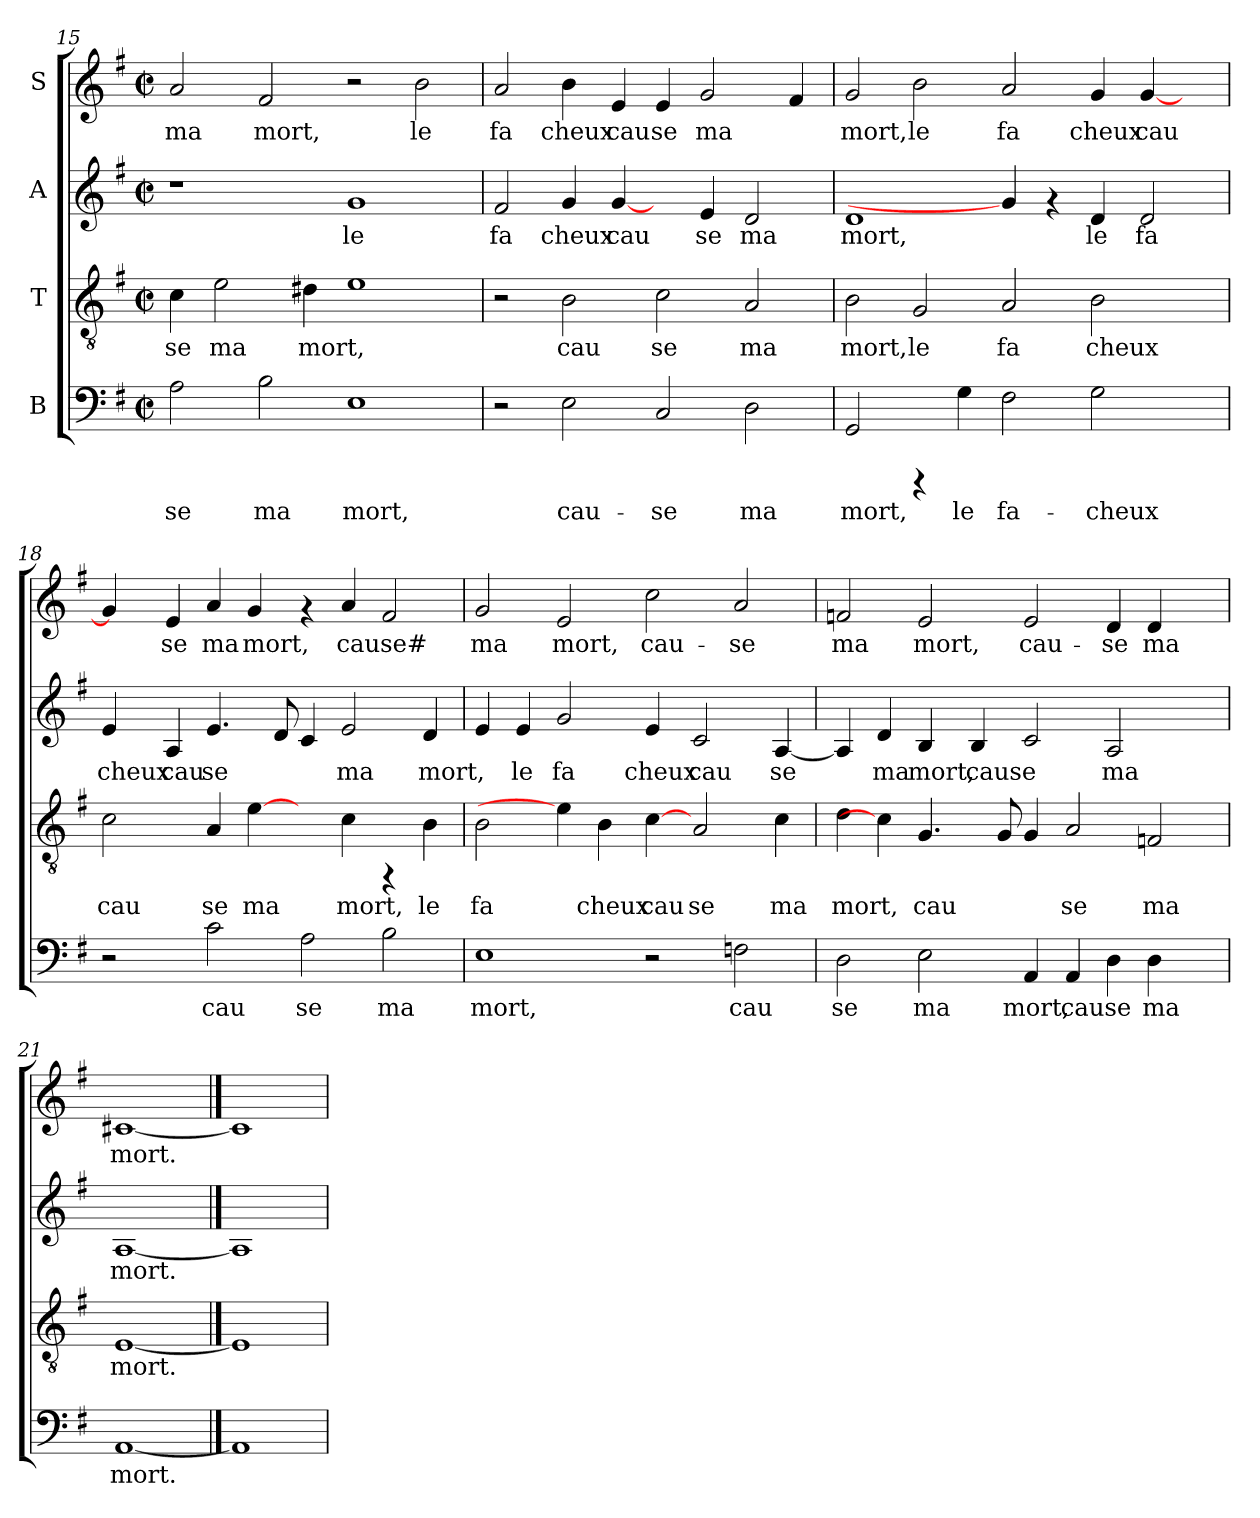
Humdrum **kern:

**kern	**text	**kern	**text	**kern	**text	**kern	**text
*part4	*part4	*part3	*part3	*part2	*part2	*part1	*part1
*staff4	*staff4	*staff3	*staff3	*staff2	*staff2	*staff1	*staff1
*I"B	*	*I"T	*	*I"A	*	*I"S	*
*clefF4	*	*clefGv2	*	*clefG2	*	*clefG2	*
*k[f#]	*	*k[f#]	*	*k[f#]	*	*k[f#]	*
*G:	*	*G:	*	*G:	*	*G:	*
*M2/2	*	*M2/2	*	*M2/2	*	*M2/2	*
*met(c|)	*	*met(c|)	*	*met(c|)	*	*met(c|)	*
=15	=15	=15	=15	=15	=15	=15	=15
!	!LO:LY:b:cj	!	!LO:LY:b:cj	!	!	!	!LO:LY:b:cj
2A\	-se	4c\	se	1r	.	2a/	ma
!	!	!	!LO:LY:b:cj	!	!	!	!
.	.	2e\	ma	.	.	.	.
!	!LO:LY:b:cj	!	!	!	!	!	!LO:LY:b:cj
2B\	ma	.	.	.	.	2f#/	mort,
!	!	!	!LO:LY:b:cj	!	!	!	!
.	.	4d#\	mort,	.	.	.	.
!	!LO:LY:b:cj	!	!LO:LY:b:cj	!	!LO:LY:b:cj	!	!
1E	mort,	1e	.	1g	le	2r	.
!	!	!	!	!	!	!	!LO:LY:b:cj
.	.	.	.	.	.	2b\	le
=16	=16	=16	=16	=16	=16	=16	=16
!	!	!	!	!	!LO:LY:b:cj	!	!LO:LY:b:cj
2r	.	2r	.	2f#/	fa	2a/	fa
!	!LO:LY:b:cj	!	!LO:LY:b:cj	!	!LO:LY:b:cj	!	!LO:LY:b:cj
2E\	cau-	2B\	cau	4g/	cheux	4b\	cheux
!	!	!	!	!	!LO:LY:b:cj	!	!LO:LY:b:cj
.	.	.	.	[4g/	cau	4e/	cau
!	!LO:LY:b:cj	!	!LO:LY:b:cj	!	!	!	!LO:LY:b:cj
2C/	-se	2c\	se	4ryy	.	4e/	se
!	!	!	!	!	!LO:LY:b:cj	!	!LO:LY:b:cj
.	.	.	.	4e/	se	2g/	ma
!	!LO:LY:b:cj	!	!LO:LY:b:cj	!	!LO:LY:b:cj	!	!
2D\	ma	2A/	ma	2d/	ma	.	.
!	!	!	!	!	!	!	!LO:LY:b:cj
.	.	.	.	.	.	4f#/	.
=17	=17	=17	=17	=17	=17	=17	=17
!	!LO:LY:b:cj	!	!LO:LY:b:cj	!	!LO:LY:b:cj	!	!LO:LY:b:cj
2GG/	mort,	2B\	mort,	1d	mort,	2g/	mort,
!	!	!	!LO:LY:b:cj	!	!	!	!LO:LY:b:cj
4rCCC	.	2G/	le	.	.	2b\	le
!	!LO:LY:b:cj	!	!	!	!	!	!
4G\	le	.	.	.	.	.	.
!	!LO:LY:b:cj	!	!LO:LY:b:cj	!	!	!	!LO:LY:b:cj
2F#\	fa-	2A/	fa	4g/]	.	2a/	fa
.	.	.	.	4rf	.	.	.
!	!LO:LY:b:cj	!	!LO:LY:b:cj	!	!LO:LY:b:cj	!	!LO:LY:b:cj
2G\	-cheux	2B\	cheux	4d/	le	4g/	cheux
!	!	!	!	!	!LO:LY:b:cj	!	!LO:LY:b:cj
.	.	.	.	2d/	fa	[<4g/	cau
4ryy	.	4ryy	.	.	.	4ryy	.
!!LO:PB:g=z
=18	=18	=18	=18	=18	=18	=18	=18
!	!	!	!LO:LY:b:cj	!	!LO:LY:b:cj	!	!LO:LY:b:cj
2r	.	2c\	cau	4e/	cheux	4g/]	.
!	!	!	!	!	!LO:LY:b:cj	!	!LO:LY:b:cj
.	.	.	.	4A/	cau	4e/	se
!	!LO:LY:b:cj	!	!LO:LY:b:cj	!	!LO:LY:b:cj	!	!LO:LY:b:cj
2c\	cau	4A/	se	4.e/	se	4a/	ma
!	!	!	!LO:LY:b:cj	!	!	!	!LO:LY:b:cj
.	.	[4e\	ma	.	.	4g/	mort,
!	!	!	!	!	!LO:LY:b:cj	!	!
.	.	.	.	8d/	.	.	.
!	!LO:LY:b:cj	!	!	!	!LO:LY:b:cj	!	!
2A\	se	4ryy	.	4c/	.	4rf	.
!	!	!	!LO:LY:b:cj	!	!LO:LY:b:cj	!	!LO:LY:b:cj
.	.	4c\	mort,	2e/	ma	4a/	cause#
!	!LO:LY:b:cj	!	!	!	!	!	!LO:LY:b:cj
2B\	ma	4rFF	.	.	.	2f#/	.
!	!	!	!LO:LY:b:cj	!	!LO:LY:b:cj	!	!
.	.	4B\	le	4d/	mort,	.	.
=19	=19	=19	=19	=19	=19	=19	=19
!	!LO:LY:b:cj	!	!LO:LY:b:cj	!	!LO:LY:b:cj	!	!LO:LY:b:cj
1E	mort,	2B\	fa	4e/	.	2g/	ma
!	!	!	!	!	!LO:LY:b:cj	!	!
.	.	.	.	4e/	le	.	.
!	!	!	!	!	!LO:LY:b:cj	!	!LO:LY:b:cj
.	.	4e\]	.	2g/	fa	2e/	mort,
!	!	!	!LO:LY:b:cj	!	!	!	!
.	.	4B\	cheux	.	.	.	.
!	!	!	!LO:LY:b:cj	!	!LO:LY:b:cj	!	!LO:LY:b:cj
2r	.	[4c\	cau	4e/	cheux	2cc\	cau-
!	!	!	!LO:LY:b:cj	!	!LO:LY:b:cj	!	!
.	.	2A/	se	2c/	cau	.	.
!	!LO:LY:b:cj	!	!	!	!	!	!LO:LY:b:cj
2Fn\	cau	.	.	.	.	2a/	-se
!	!	!	!LO:LY:b:cj	!	!LO:LY:b:cj	!	!
.	.	4c\	ma	[<4A/	se	.	.
=20	=20	=20	=20	=20	=20	=20	=20
!	!LO:LY:b:cj	!	!LO:LY:b:cj	!	!LO:LY:b:cj	!	!LO:LY:b:cj
2D\	se	4d\	mort,	4A/]	.	2fn/	ma
!	!	!	!	!	!LO:LY:b:cj	!	!
.	.	4c\]	.	4d/	ma	.	.
!	!LO:LY:b:cj	!	!LO:LY:b:cj	!	!LO:LY:b:cj	!	!LO:LY:b:cj
2E\	ma	4.G/	cau	4B/	mort,	2e/	mort,
!	!	!	!	!	!LO:LY:b:cj	!	!
.	.	.	.	4B/	cause	.	.
!	!	!	!LO:LY:b:cj	!	!	!	!
.	.	8G/	.	.	.	.	.
!	!LO:LY:b:cj	!	!LO:LY:b:cj	!	!LO:LY:b:cj	!	!LO:LY:b:cj
4AA/	mort,	4G/	.	2c/	.	2e/	cau-
!	!LO:LY:b:cj	!	!LO:LY:b:cj	!	!	!	!
4AA/	cause	2A/	se	.	.	.	.
!	!LO:LY:b:cj	!	!	!	!LO:LY:b:cj	!	!LO:LY:b:cj
4D\	.	.	.	2A/	ma	4d/	-se
!	!LO:LY:b:cj	!	!LO:LY:b:cj	!	!	!	!LO:LY:b:cj
4D\	ma	2Fn/	ma	.	.	4d/	ma
4ryy	.	.	.	4ryy	.	4ryy	.
=21	=21	=21	=21	=21	=21	=21	=21
!	!LO:LY:b:cj	!	!LO:LY:b:cj	!	!LO:LY:b:cj	!	!LO:LY:b:cj
[1AA	mort.	[1E	mort.	[1A	mort.	[1c#X	mort.
==22	==22	==22	==22	==22	==22	==22	==22
1AA]	.	1E]	.	1A]	.	1c#]	.
=	=	=	=	=	=	=	=
*-	*-	*-	*-	*-	*-	*-	*-
